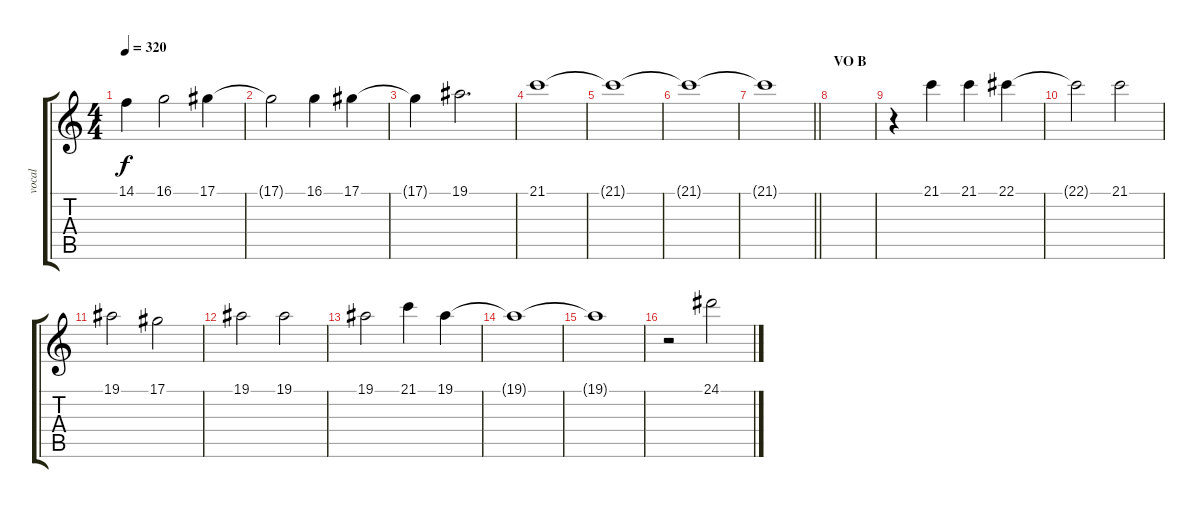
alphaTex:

\track ("vocal" "vocal") {instrument choiraahs}
\staff {score tabs}
\tuning (Eb4 Bb3 Gb3 Db3 Ab2 Eb2) {hide}
\ts (4 4)
\tempo 320
\clef g2
\ks c
14.1.4{dy f} 16.1.2 17.1.4 |
17.1{t}.2 16.1.4 17.1.4 |
17.1{t}.4 19.1.2{d} |
21.1.1 |
21.1{t}.1 |
21.1{t}.1 |
\barLineRight lightlight
21.1{t}.1 |
\section ("" "VO B")
|
r.4 21.1.4 21.1.4 22.1.4 |
22.1{t}.2 21.1.2 |
19.1.2 17.1.2 |
19.1.2 19.1.2 |
19.1.2 21.1.4 19.1.4 |
19.1{t}.1 |
19.1{t}.1 |
r.2 24.1.2
